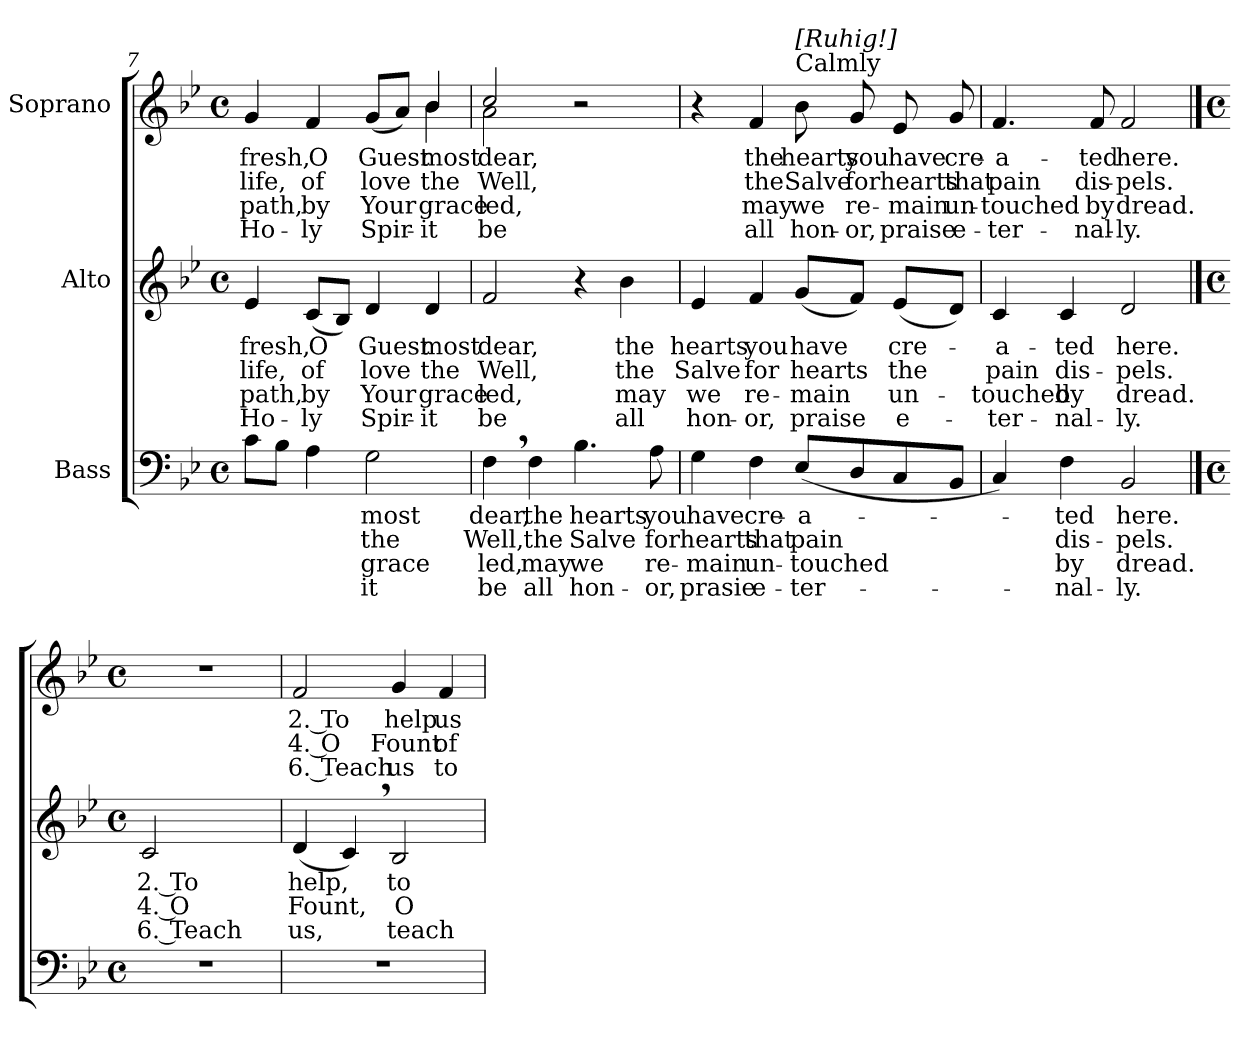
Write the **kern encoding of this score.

**kern	**text	**text	**text	**text	**kern	**text	**text	**text	**text	**kern	**text	**text	**text	**text
*part3	*part3	*part3	*part3	*part3	*part2	*part2	*part2	*part2	*part2	*part1	*part1	*part1	*part1	*part1
*staff3	*staff3	*staff3	*staff3	*staff3	*staff2	*staff2	*staff2	*staff2	*staff2	*staff1	*staff1	*staff1	*staff1	*staff1
*I"Bass	*	*	*	*	*I"Alto	*	*	*	*	*I"Soprano	*	*	*	*
*clefF4	*	*	*	*	*clefG2	*	*	*	*	*clefG2	*	*	*	*
*k[b-e-]	*	*	*	*	*k[b-e-]	*	*	*	*	*k[b-e-]	*	*	*	*
*B-:	*	*	*	*	*B-:	*	*	*	*	*B-:	*	*	*	*
*M4/4	*	*	*	*	*M4/4	*	*	*	*	*M4/4	*	*	*	*
*met(c)	*	*	*	*	*met(c)	*	*	*	*	*met(c)	*	*	*	*
=7	=7	=7	=7	=7	=7	=7	=7	=7	=7	=7	=7	=7	=7	=7
!	!	!	!	!	!	!LO:LY:b	!LO:LY:b	!LO:LY:b	!LO:LY:b	!	!	!	!	!
!	!	!	!	!	!	!	!	!	!	!	!LO:LY:b	!LO:LY:b	!LO:LY:b	!LO:LY:b
*	*	*	*	*	*	*	*	*	*	*^	*	*	*	*
8c\L	.	.	.	.	4e-/	-fresh,	life,	path,	Ho-	4g/	2.ryy	-fresh,	life,	path,	Ho-
8B-\J	.	.	.	.	.	.	.	.	.	.	.	.	.	.	.
!	!	!	!	!	!	!LO:LY:b	!LO:LY:b	!LO:LY:b	!LO:LY:b	!	!	!	!	!	!
!	!	!	!	!	!	!	!	!	!	!	!	!LO:LY:b	!LO:LY:b	!LO:LY:b	!LO:LY:b
4A\	.	.	.	.	(<8c/L	O	of	by	-ly	4f/	.	O	of	by	-ly
.	.	.	.	.	8B-/J)	.	.	.	.	.	.	.	.	.	.
!	!LO:LY:b	!LO:LY:b	!LO:LY:b	!LO:LY:b	!	!	!	!	!	!	!	!	!	!	!
!	!	!	!	!	!	!LO:LY:b	!LO:LY:b	!LO:LY:b	!LO:LY:b	!	!	!	!	!	!
!	!	!	!	!	!	!	!	!	!	!	!	!LO:LY:b	!LO:LY:b	!LO:LY:b	!LO:LY:b
2G\	most	the	grace	-it	4d/	Guest	love	Your	Spir-	(>8g/L	.	Guest	love	Your	Spir-
.	.	.	.	.	.	.	.	.	.	8a/J)	.	.	.	.	.
!	!	!	!	!	!	!LO:LY:b	!LO:LY:b	!LO:LY:b	!LO:LY:b	!	!	!	!	!	!
!	!	!	!	!	!	!	!	!	!	!	!	!LO:LY:b	!LO:LY:b	!LO:LY:b	!LO:LY:b
.	.	.	.	.	4d/	most	the	grace	-it	4b-/	4b-\	most	the	grace	-it
=8	=8	=8	=8	=8	=8	=8	=8	=8	=8	=8	=8	=8	=8	=8	=8
!	!LO:LY:b	!LO:LY:b	!LO:LY:b	!LO:LY:b	!	!	!	!	!	!	!	!	!	!	!
!	!	!	!	!	!	!LO:LY:b	!LO:LY:b	!LO:LY:b	!LO:LY:b	!	!	!	!	!	!
!	!	!	!	!	!	!	!	!	!	!	!	!LO:LY:b	!LO:LY:b	!LO:LY:b	!LO:LY:b
4F,>\	dear,	Well,	led,	be	2f/	dear,	Well,	led,	be	2cc/	2a\	dear,	Well,	led,	be
!	!LO:LY:b	!LO:LY:b	!LO:LY:b	!LO:LY:b	!	!	!	!	!	!	!	!	!	!	!
4F\	the	the	may	all	.	.	.	.	.	.	.	.	.	.	.
!	!LO:LY:b	!LO:LY:b	!LO:LY:b	!LO:LY:b	!	!	!	!	!	!	!	!	!	!	!
4.B-\	hearts	Salve	we	hon-	4r	.	.	.	.	2r	2ryy	.	.	.	.
!	!	!	!	!	!	!LO:LY:b	!LO:LY:b	!LO:LY:b	!LO:LY:b	!	!	!	!	!	!
.	.	.	.	.	4b-\	the	the	may	all	.	.	.	.	.	.
!	!LO:LY:b	!LO:LY:b	!LO:LY:b	!LO:LY:b	!	!	!	!	!	!	!	!	!	!	!
8A\	you	for	re-	-or,	.	.	.	.	.	.	.	.	.	.	.
*	*	*	*	*	*	*	*	*	*	*v	*v	*	*	*	*
!!LO:LB:g=z
=9	=9	=9	=9	=9	=9	=9	=9	=9	=9	=9	=9	=9	=9	=9
!	!LO:LY:b	!LO:LY:b	!LO:LY:b	!LO:LY:b	!	!	!	!	!	!	!	!	!	!
!	!	!	!	!	!	!LO:LY:b	!LO:LY:b	!LO:LY:b	!LO:LY:b	!	!	!	!	!
4G\	have	hearts	-main	prasie	4e-/	hearts	Salve	we	hon-	4r	.	.	.	.
!	!LO:LY:b	!LO:LY:b	!LO:LY:b	!LO:LY:b	!	!	!	!	!	!	!	!	!	!
!	!	!	!	!	!	!LO:LY:b	!LO:LY:b	!LO:LY:b	!LO:LY:b	!	!	!	!	!
!	!	!	!	!	!	!	!	!	!	!	!LO:LY:b	!LO:LY:b	!LO:LY:b	!LO:LY:b
4F\	cre-	that	un-	e-	4f/	you	for	re-	-or,	4f/	the	the	may	all
!	!LO:LY:b	!LO:LY:b	!LO:LY:b	!LO:LY:b	!	!	!	!	!	!	!	!	!	!
!	!	!	!	!	!	!LO:LY:b	!LO:LY:b	!LO:LY:b	!LO:LY:b	!	!	!	!	!
!	!	!	!	!	!	!	!	!	!	!LO:TX:a:t=Calmly	!	!	!	!
!	!	!	!	!	!	!	!	!	!	!LO:TX:a:i:t=[Ruhig!]	!	!	!	!
!	!	!	!	!	!	!	!	!	!	!	!LO:LY:b	!LO:LY:b	!LO:LY:b	!LO:LY:b
(<8E-/L	-a-	pain	-touched	-ter-	(<8g/L	have	hearts	-main	praise	8b-\	hearts	Salve	we	hon-
!	!	!	!	!	!	!	!	!	!	!	!LO:LY:b	!LO:LY:b	!LO:LY:b	!LO:LY:b
8D/	.	.	.	.	8f/J)	.	.	.	.	8g/	you	for	re-	-or,
!	!	!	!	!	!	!LO:LY:b	!LO:LY:b	!LO:LY:b	!LO:LY:b	!	!	!	!	!
!	!	!	!	!	!	!	!	!	!	!	!LO:LY:b	!LO:LY:b	!LO:LY:b	!LO:LY:b
8C/	.	.	.	.	(<8e-/L	cre-	the	un-	e-	8e-/	have	hearts	-main	praise
!	!	!	!	!	!	!	!	!	!	!	!LO:LY:b	!LO:LY:b	!LO:LY:b	!LO:LY:b
8BB-/J	.	.	.	.	8d/J)	.	.	.	.	8g/	cre-	that	un-	e-
=10	=10	=10	=10	=10	=10	=10	=10	=10	=10	=10	=10	=10	=10	=10
!	!	!	!	!	!	!LO:LY:b	!LO:LY:b	!LO:LY:b	!LO:LY:b	!	!	!	!	!
!	!	!	!	!	!	!	!	!	!	!	!LO:LY:b	!LO:LY:b	!LO:LY:b	!LO:LY:b
4C/)	.	.	.	.	4c/	-a-	pain	-touched	-ter-	4.f/	-a-	pain	-touched	-ter-
!	!LO:LY:b	!LO:LY:b	!LO:LY:b	!LO:LY:b	!	!	!	!	!	!	!	!	!	!
!	!	!	!	!	!	!LO:LY:b	!LO:LY:b	!LO:LY:b	!LO:LY:b	!	!	!	!	!
4F\	-ted	dis-	by	-nal-	4c/	-ted	dis-	by	-nal-	.	.	.	.	.
!	!	!	!	!	!	!	!	!	!	!	!LO:LY:b	!LO:LY:b	!LO:LY:b	!LO:LY:b
.	.	.	.	.	.	.	.	.	.	8f/	-ted	dis-	by	-nal-
!	!LO:LY:b	!LO:LY:b	!LO:LY:b	!LO:LY:b	!	!	!	!	!	!	!	!	!	!
!	!	!	!	!	!	!LO:LY:b	!LO:LY:b	!LO:LY:b	!LO:LY:b	!	!	!	!	!
!	!	!	!	!	!	!	!	!	!	!	!LO:LY:b	!LO:LY:b	!LO:LY:b	!LO:LY:b
2BB-/	here.	-pels.	dread.	-ly.	2d/	here.	-pels.	dread.	-ly.	2f/	here.	-pels.	dread.	-ly.
!!LO:PB:g=z
==11	==11	==11	==11	==11	==11	==11	==11	==11	==11	==11	==11	==11	==11	==11
*M4/4	*	*	*	*	*M4/4	*	*	*	*	*M4/4	*	*	*	*
*met(c)	*	*	*	*	*met(c)	*	*	*	*	*met(c)	*	*	*	*
!	!	!	!	!	!	!LO:LY:b	!LO:LY:b	!LO:LY:b	!	!	!	!	!	!
1r	.	.	.	.	2c/	2. To	4. O	6. Teach	.	1r	.	.	.	.
.	.	.	.	.	2ryy	.	.	.	.	.	.	.	.	.
=12	=12	=12	=12	=12	=12	=12	=12	=12	=12	=12	=12	=12	=12	=12
!	!	!	!	!	!	!LO:LY:b	!LO:LY:b	!LO:LY:b	!	!	!	!	!	!
!	!	!	!	!	!	!	!	!	!	!	!LO:LY:b	!LO:LY:b	!LO:LY:b	!
1r	.	.	.	.	(<4d/	help,	Fount,	us,	.	2f/	2. To	4. O	6. Teach	.
.	.	.	.	.	4c,>/)	.	.	.	.	.	.	.	.	.
!	!	!	!	!	!	!LO:LY:b	!LO:LY:b	!LO:LY:b	!	!	!	!	!	!
!	!	!	!	!	!	!	!	!	!	!	!LO:LY:b	!LO:LY:b	!LO:LY:b	!
.	.	.	.	.	2B-/	to	O	teach	.	4g/	help	Fount	us	.
!	!	!	!	!	!	!	!	!	!	!	!LO:LY:b	!LO:LY:b	!LO:LY:b	!
.	.	.	.	.	.	.	.	.	.	4f/	us	of	to	.
=	=	=	=	=	=	=	=	=	=	=	=	=	=	=
*-	*-	*-	*-	*-	*-	*-	*-	*-	*-	*-	*-	*-	*-	*-
